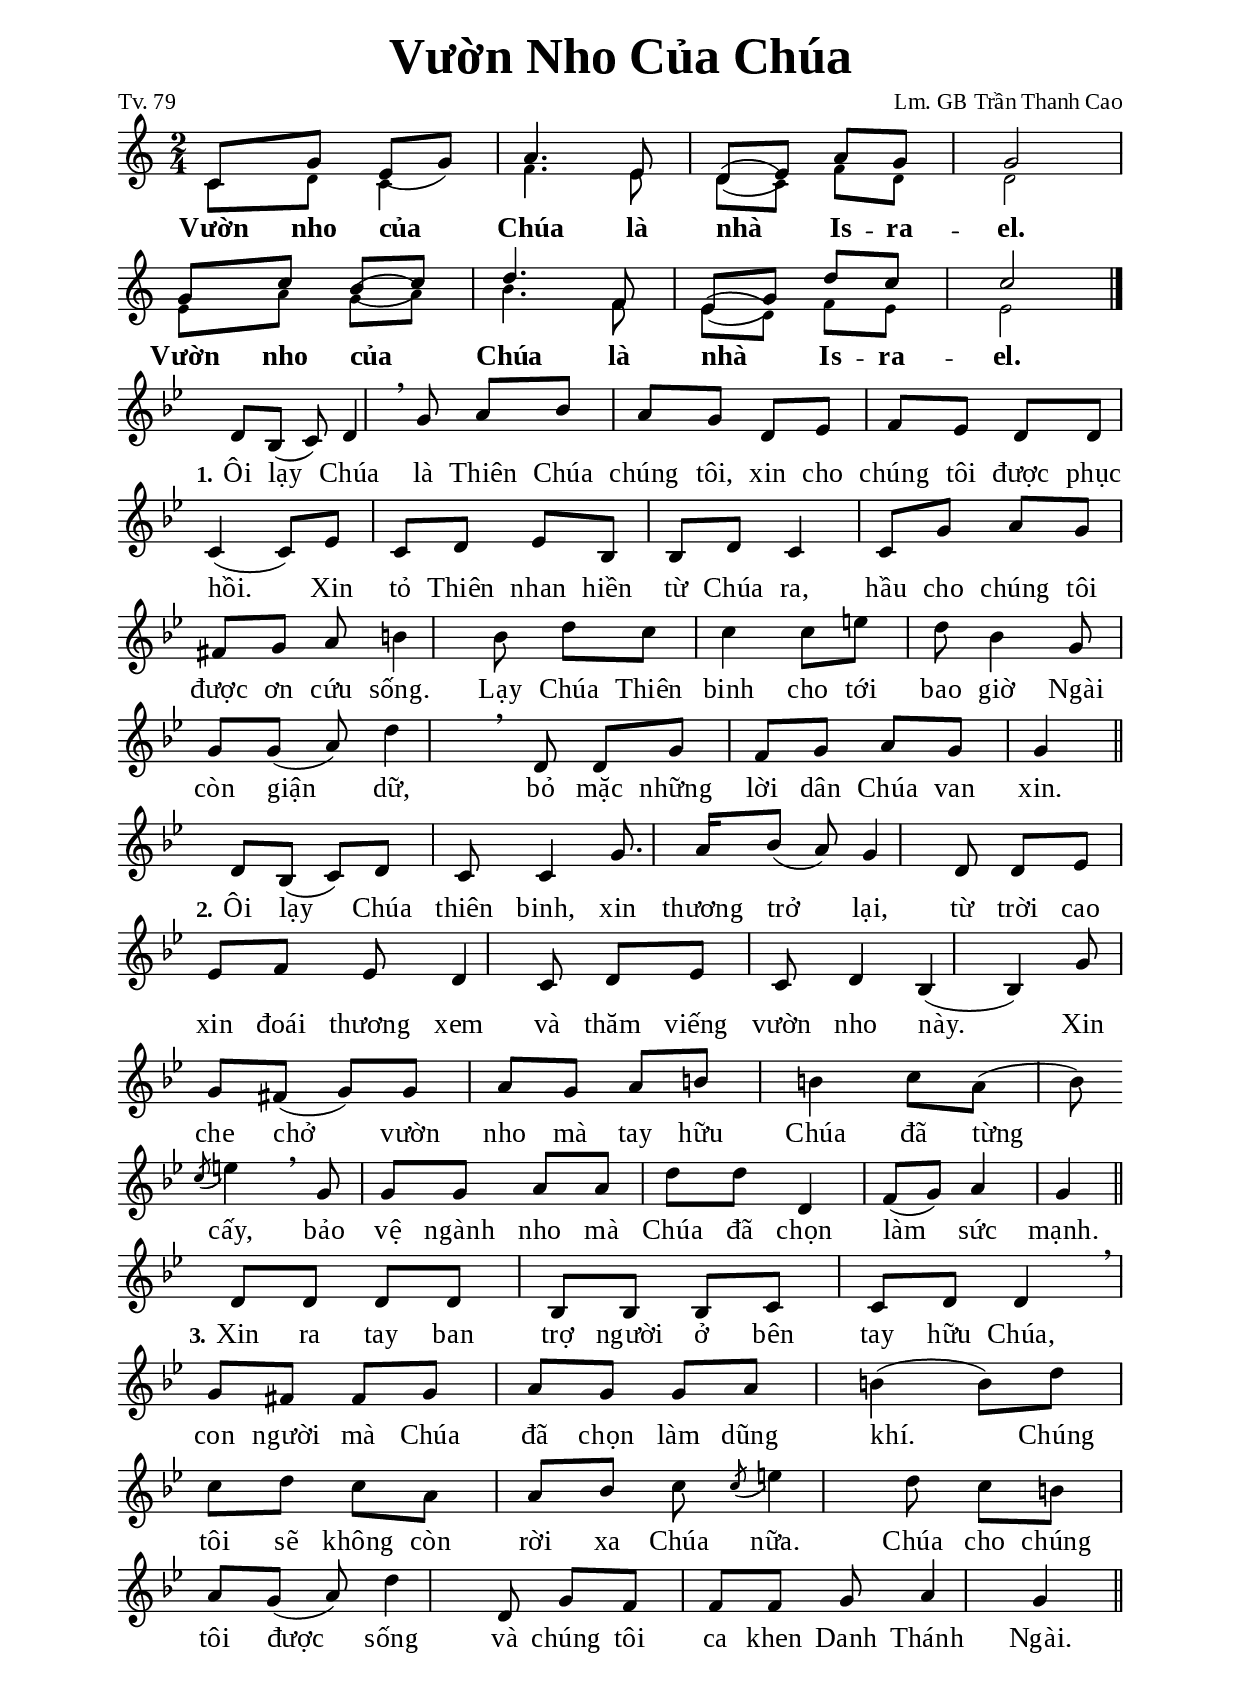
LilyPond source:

% Cài đặt chung
\version "2.22.1"
\include "english.ly"

\header {
  title = \markup { \fontsize #3 "Vườn Nho Của Chúa" }
  poet = "Tv. 79"
  composer = "Lm. GB Trần Thanh Cao"
  %arranger = " "
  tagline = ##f
}

\paper {
  #(set-paper-size "a4")
  top-margin = 10\mm
  bottom-margin = 10\mm
  left-margin = 20\mm
  right-margin = 20\mm
  indent = #0
  #(define fonts
    (make-pango-font-tree
      "Liberation Serif"
      "Liberation Serif"
      "Liberation Serif"
      (/ 20 20)))
  page-count = #1
}

% Nhạc điệp khúc
nhacDiepKhucSop = \relative c' {
  c8 g' e _(g) |
  a4. e8 |
  d _(e) a g |
  g2 |
  g8 c b _(c) |
  d4. f,8 |
  e _(g) d' c |
  c2 \bar "|."
}

nhacDiepKhucBass = \relative c' {
  \override NoteHead.font-size = #-2
  c8 d c4 |
  f4. e8 |
  d ^(c) f d |
  d2 |
  e8 a g ^(a) 
  b4. f8 |
  e ^(d) f e |
  e2
}

% Nhạc phiên khúc
nhacPhienKhucMot = \relative c' {
  d8 bf (c) d4 \breathe
  g8 a bf a g d ef f ef d d c4 (c8)
  ef c d ef bf bf d c4
  c8 g' a g fs g a b!4 bf8 d c c4 c8 e! d bf4
  g8 g g (a) d4 \breathe
  d,8 d g f g a g g4 \bar "||"
}

nhacPhienKhucHai = \relative c' {
  d8 bf (c) d c c4
  g'8. a16 bf8 (a) g4
  d8 d ef ef f ef d4 c8 d ef c d4 bf (bf)
  g'8 g fs (g) g a g a b! b!4 c8 a (bf) \break
  \acciaccatura c8 e!4 \breathe
  g,8 g g a a d d d,4 f8 (g) a4 g \bar "||"
}

nhacPhienKhucBa = \relative c' {
  d8 d d d bf bf bf c c d d4 \breathe
  g8 fs fs g a g g a b!4 (b8)
  d c d c a a bf c \acciaccatura c e!4
  d8 c b! a g (a) d4
  d,8 g f f f g a4 g \bar "||"
}

% Lời điệp khúc
loiDiepKhuc = \lyricmode {
  Vườn nho của Chúa là nhà Is -- ra -- el.
  Vườn nho của Chúa là nhà Is -- ra -- el.
}

% Lời phiên khúc
loiPhienKhucMot = \lyricmode {
  \set stanza = #"1."
  Ôi lạy Chúa là Thiên Chúa chúng tôi,
  xin cho chúng tôi được phục hồi.
  Xin tỏ Thiên nhan hiền từ Chúa ra,
  hầu cho chúng tôi được ơn cứu sống.
  Lạy Chúa Thiên binh cho tới bao giờ
  Ngài còn giận dữ, bỏ mặc những lời dân Chúa van xin.
}

loiPhienKhucHai = \lyricmode {
  \set stanza = #"2."
  Ôi lạy Chúa thiên binh, xin thương trở lại,
  từ trời cao xin đoái thương xem và thăm viếng vườn nho này.
  Xin che chở vườn nho mà tay hữu Chúa đã từng cấy,
  bảo vệ ngành nho mà Chúa đã chọn làm sức mạnh.
}

loiPhienKhucBa = \lyricmode {
  \set stanza = #"3."
  Xin ra tay ban trợ người ở bên tay hữu Chúa,
  con người mà Chúa đã chọn làm dũng khí.
  Chúng tôi sẽ không còn rời xa Chúa nữa.
  Chúa cho chúng tôi được sống
  và chúng tôi ca khen Danh Thánh Ngài.
}


% Dàn trang
\score {
  \new ChoirStaff <<
    \new Staff = diepKhuc \with {
        \consists "Merge_rests_engraver"
        %\magnifyStaff #(magstep +1)
      }
      <<
      \new Voice = beSop {
        \voiceOne \key c \major \time 2/4 \nhacDiepKhucSop
      }
      \new Voice = beBas {
        \voiceTwo \key c \major \time 2/4 \nhacDiepKhucBass
      }
    >>
    \new Lyrics \lyricsto beSop \loiDiepKhuc
  >>
  \layout {
    \override Lyrics.LyricText.font-series = #'bold
    \override Lyrics.LyricText.font-size = #+2
    \override Lyrics.LyricSpace.minimum-distance = #4.0
    \override Score.BarNumber.break-visibility = ##(#f #f #f)
    \override Score.SpacingSpanner.uniform-stretching = ##t
  }
}

\score {
  \new ChoirStaff <<
    \new Staff = phienKhuc \with {
        %\magnifyStaff #(magstep +1)
      }
      <<
      \new Voice = beSop {
        \key bf \major \time 2/4 \nhacPhienKhucMot
      }
    >>
    \new Lyrics \lyricsto beSop \loiPhienKhucMot
  >>
  \layout {
    \override Staff.TimeSignature.transparent = ##t
    \override Lyrics.LyricText.font-size = #+2
    \override Lyrics.LyricSpace.minimum-distance = #1.5
    \override Score.BarNumber.break-visibility = ##(#f #f #f)
    \override Score.SpacingSpanner.uniform-stretching = ##t
    \set Score.barAlways = ##t
    \set Score.defaultBarType = ""
  } 
}

\score {
  \new ChoirStaff <<
    \new Staff = phienKhuc \with {
        %\magnifyStaff #(magstep +1)
      }
      <<
      \new Voice = beSop {
        \key bf \major \time 2/4 \nhacPhienKhucHai
      }
    >>
    \new Lyrics \lyricsto beSop \loiPhienKhucHai
  >>
  \layout {
    \override Staff.TimeSignature.transparent = ##t
    \override Lyrics.LyricText.font-size = #+2
    \override Lyrics.LyricSpace.minimum-distance = #2.2
    \override Score.BarNumber.break-visibility = ##(#f #f #f)
    \override Score.SpacingSpanner.uniform-stretching = ##t
    \set Score.barAlways = ##t
    \set Score.defaultBarType = ""
  } 
}

\score {
  \new ChoirStaff <<
    \new Staff = phienKhuc \with {
        %\magnifyStaff #(magstep +1)
      }
      <<
      \new Voice = beSop {
        \key bf \major \time 2/4 \nhacPhienKhucBa
      }
    >>
    \new Lyrics \lyricsto beSop \loiPhienKhucBa
  >>
  \layout {
    \override Staff.TimeSignature.transparent = ##t
    \override Lyrics.LyricText.font-size = #+2
    \override Lyrics.LyricSpace.minimum-distance = #1.2
    \override Score.BarNumber.break-visibility = ##(#f #f #f)
    \override Score.SpacingSpanner.uniform-stretching = ##t
    \set Score.barAlways = ##t
    \set Score.defaultBarType = ""
  } 
}

